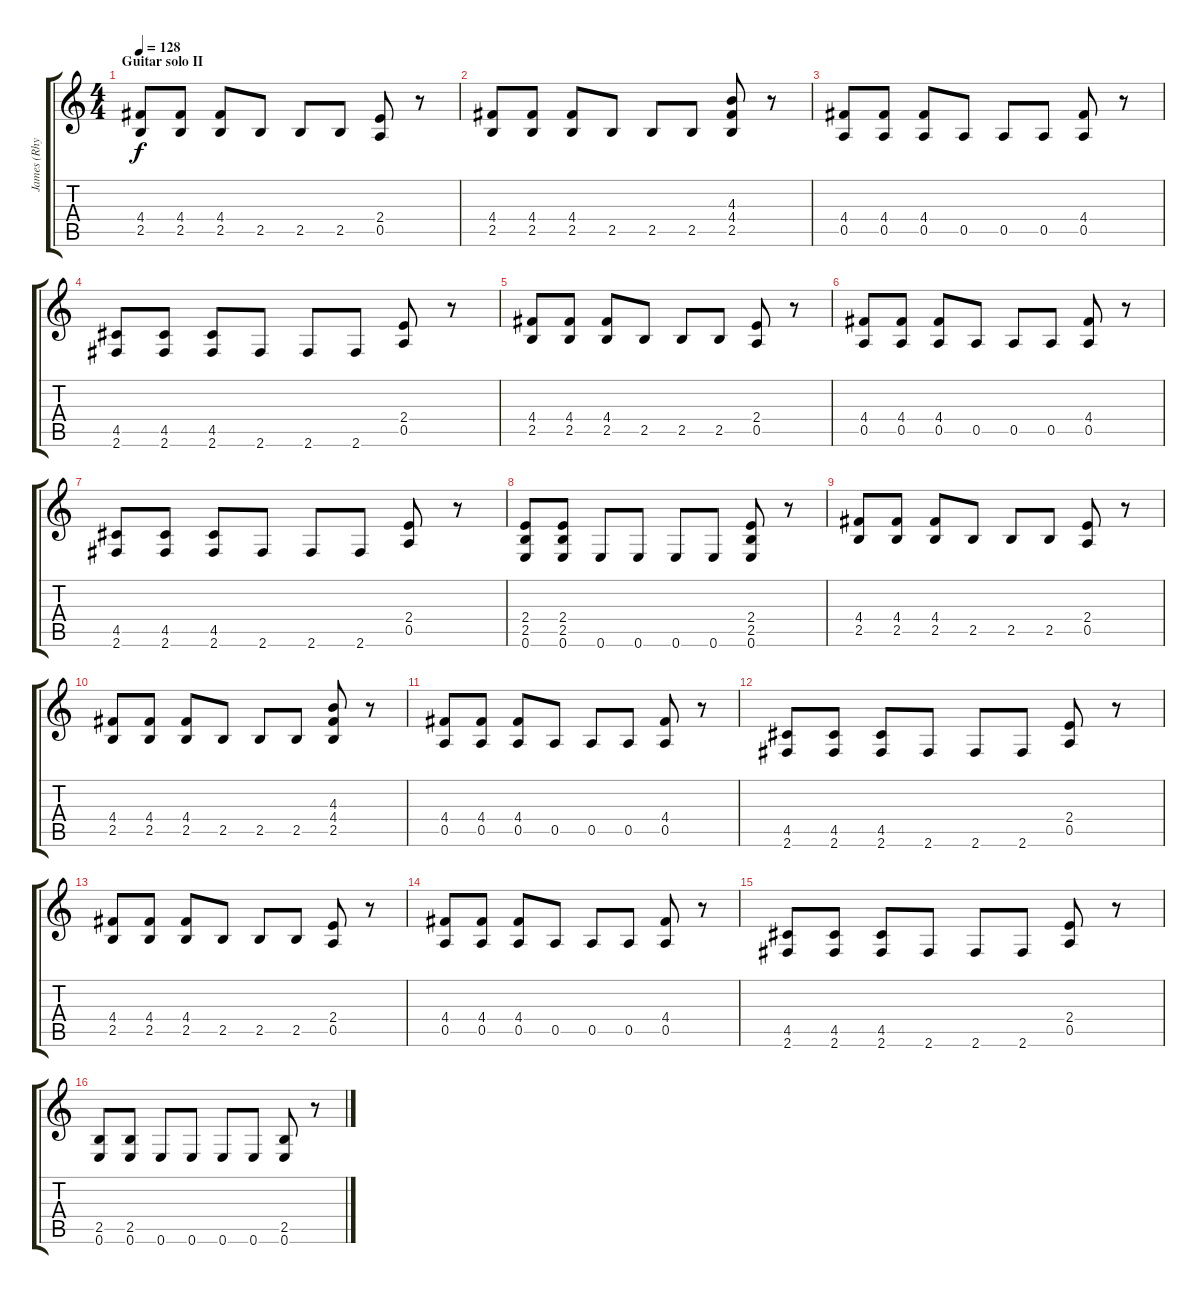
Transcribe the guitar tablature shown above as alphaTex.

\track ("James (Rhythm Guitar)" "James (Rhy") {instrument distortionguitar}
\staff {score tabs}
\tuning (E4 B3 G3 D3 A2 E2) {hide}
\ts (4 4)
\section ("" "Guitar solo II")
\tempo 128
\clef g2
\ks c
(4.4 2.5).8{dy f} (4.4 2.5).8 (4.4 2.5).8 2.5.8 2.5.8 2.5.8 (2.4 0.5).8 r.8 |
(4.4 2.5).8 (4.4 2.5).8 (4.4 2.5).8 2.5.8 2.5.8 2.5.8 (4.3 4.4 2.5).8 r.8 |
(4.4 0.5).8 (4.4 0.5).8 (4.4 0.5).8 0.5.8 0.5.8 0.5.8 (4.4 0.5).8 r.8 |
(4.5 2.6).8 (4.5 2.6).8 (4.5 2.6).8 2.6.8 2.6.8 2.6.8 (2.4 0.5).8 r.8 |
(4.4 2.5).8 (4.4 2.5).8 (4.4 2.5).8 2.5.8 2.5.8 2.5.8 (2.4 0.5).8 r.8 |
(4.4 0.5).8 (4.4 0.5).8 (4.4 0.5).8 0.5.8 0.5.8 0.5.8 (4.4 0.5).8 r.8 |
(4.5 2.6).8 (4.5 2.6).8 (4.5 2.6).8 2.6.8 2.6.8 2.6.8 (2.4 0.5).8 r.8 |
(2.4 2.5 0.6).8 (2.4 2.5 0.6).8 0.6.8 0.6.8 0.6.8 0.6.8 (2.4 2.5 0.6).8 r.8 |
(4.4 2.5).8 (4.4 2.5).8 (4.4 2.5).8 2.5.8 2.5.8 2.5.8 (2.4 0.5).8 r.8 |
(4.4 2.5).8 (4.4 2.5).8 (4.4 2.5).8 2.5.8 2.5.8 2.5.8 (4.3 4.4 2.5).8 r.8 |
(4.4 0.5).8 (4.4 0.5).8 (4.4 0.5).8 0.5.8 0.5.8 0.5.8 (4.4 0.5).8 r.8 |
(4.5 2.6).8 (4.5 2.6).8 (4.5 2.6).8 2.6.8 2.6.8 2.6.8 (2.4 0.5).8 r.8 |
(4.4 2.5).8 (4.4 2.5).8 (4.4 2.5).8 2.5.8 2.5.8 2.5.8 (2.4 0.5).8 r.8 |
(4.4 0.5).8 (4.4 0.5).8 (4.4 0.5).8 0.5.8 0.5.8 0.5.8 (4.4 0.5).8 r.8 |
(4.5 2.6).8 (4.5 2.6).8 (4.5 2.6).8 2.6.8 2.6.8 2.6.8 (2.4 0.5).8 r.8 |
(2.5 0.6).8 (2.5 0.6).8 0.6.8 0.6.8 0.6.8 0.6.8 (2.5 0.6).8 r.8
